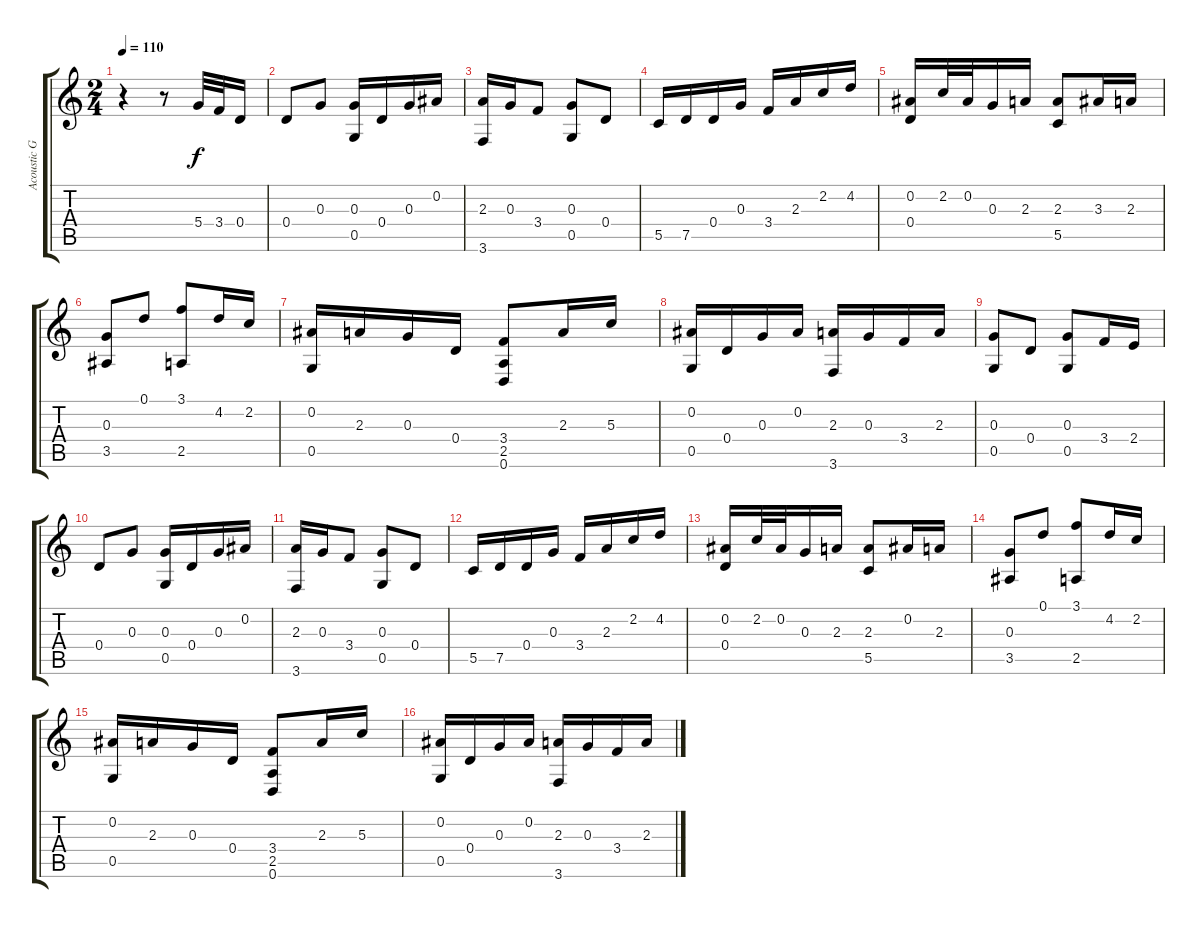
\track ("Acoustic Guitar (nylon)" "Acoustic G") {instrument acousticguitarsteel}
\staff {score tabs}
\tuning (D4 Bb3 G3 D3 G2 D2) {hide}
\ts (2 4)
\tempo 110
\clef g2
\ks c
r.4{dy f instrument acousticguitarsteel} r.8 5.4.32 3.4.32 0.4.16 |
0.4.8 0.3.8 (0.3 0.5).16 0.4.16 0.3.16 0.2.16 |
(2.3 3.6).16 0.3.16 3.4.8 (0.3 0.5).8 0.4.8 |
5.5.16 7.5.16 0.4.16 0.3.16 3.4.16 2.3.16 2.2.16 4.2.16 |
(0.2 0.4).16 2.2.32 0.2.32 0.3.16 2.3.16 (2.3 5.5).8 3.3.16 2.3.16 |
(0.3 3.5).8 0.1.8 (3.1 2.5).8 4.2.16 2.2.16 |
(0.2 0.5).16 2.3.16 0.3.16 0.4.16 (3.4 2.5 0.6).8 2.3.16 5.3.16 |
(0.2 0.5).16 0.4.16 0.3.16 0.2.16 (2.3 3.6).16 0.3.16 3.4.16 2.3.16 |
(0.3 0.5).8 0.4.8 (0.3 0.5).8 3.4.16 2.4.16 |
0.4.8 0.3.8 (0.3 0.5).16 0.4.16 0.3.16 0.2.16 |
(2.3 3.6).16 0.3.16 3.4.8 (0.3 0.5).8 0.4.8 |
5.5.16 7.5.16 0.4.16 0.3.16 3.4.16 2.3.16 2.2.16 4.2.16 |
(0.2 0.4).16 2.2.32 0.2.32 0.3.16 2.3.16 (2.3 5.5).8 0.2.16 2.3.16 |
(0.3 3.5).8 0.1.8 (3.1 2.5).8 4.2.16 2.2.16 |
(0.2 0.5).16 2.3.16 0.3.16 0.4.16 (3.4 2.5 0.6).8 2.3.16 5.3.16 |
(0.2 0.5).16 0.4.16 0.3.16 0.2.16 (2.3 3.6).16 0.3.16 3.4.16 2.3.16
